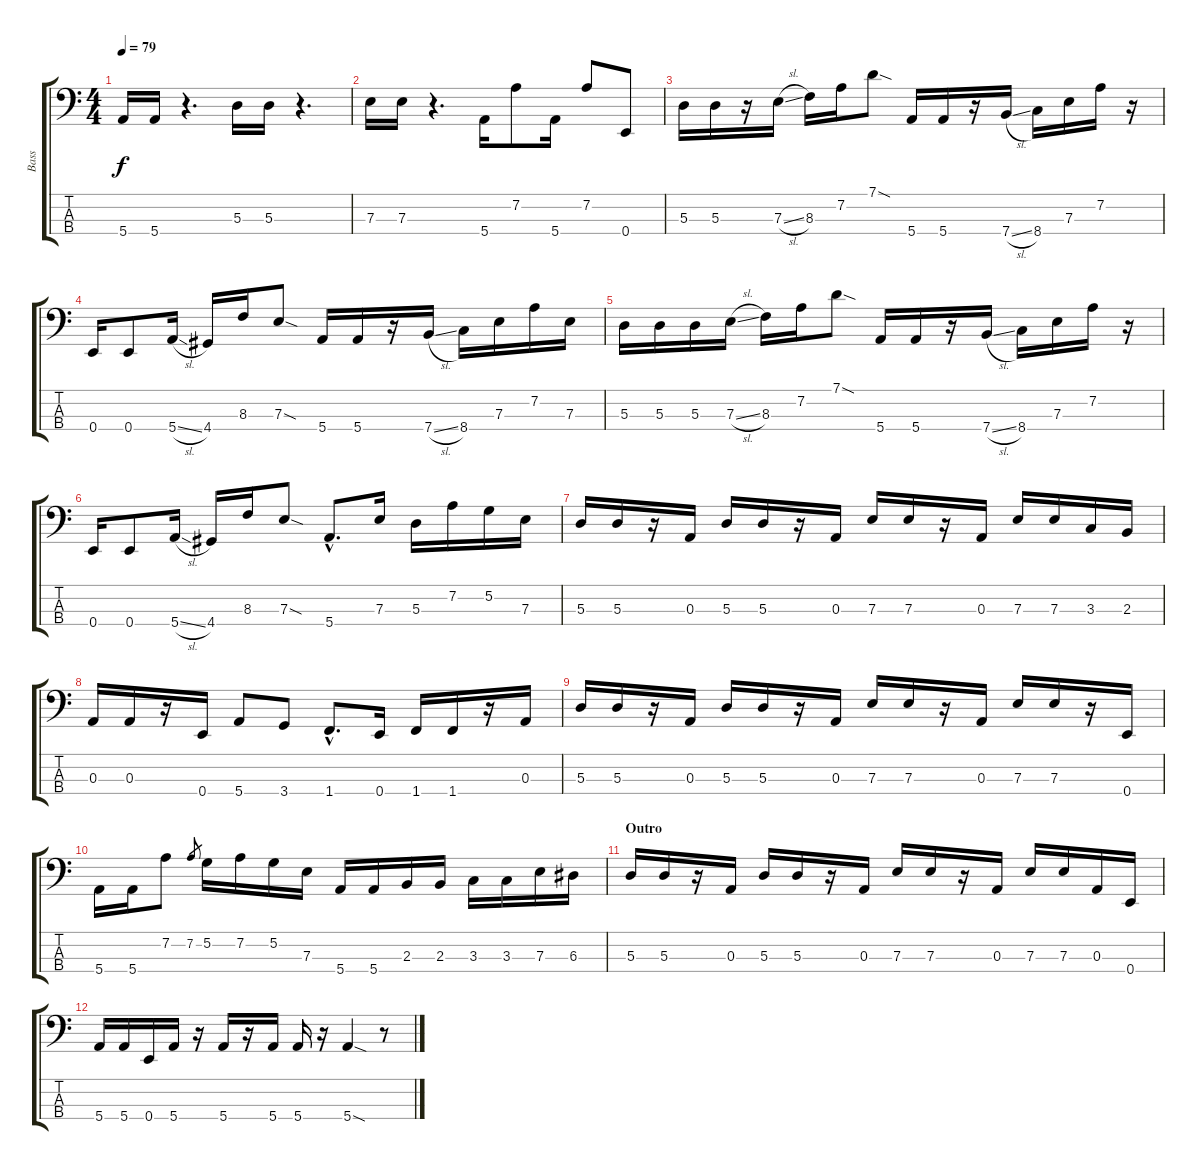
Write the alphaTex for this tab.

\track ("Bass" "Bass") {instrument electricbasspick}
\staff {score tabs}
\tuning (G2 D2 A1 E1) {hide}
\ts (4 4)
\tempo 79
\clef f4
\ks c
5.4.16{dy f} 5.4.16 r.4{d} 5.3.16 5.3.16 r.4{d} |
7.3.16 7.3.16 r.4{d} 5.4.16 7.2.8 5.4.16 7.2.8 0.4.8 |
\section ("" "")
5.3.16 5.3.16 r.16 7.3{sl}.16 8.3.16 7.2.16 7.1{sod}.8 5.4.16 5.4.16 r.16 7.4{sl}.16 8.4.16 7.3.16 7.2.16 r.16 |
0.4.16 0.4.8 5.4{sl}.16 4.4.16 8.3.16 7.3{sod}.8 5.4.16 5.4.16 r.16 7.4{sl}.16 8.4.16 7.3.16 7.2.16 7.3.16 |
5.3.16 5.3.16 5.3.16 7.3{sl}.16 8.3.16 7.2.16 7.1{sod}.8 5.4.16 5.4.16 r.16 7.4{sl}.16 8.4.16 7.3.16 7.2.16 r.16 |
0.4.16 0.4.8 5.4{sl}.16 4.4.16 8.3.16 7.3{sod}.8 5.4{hac}.8{d} 7.3.16 5.3.16 7.2.16 5.2.16 7.3.16 |
\section ("" "")
5.3.16 5.3.16 r.16 0.3.16 5.3.16 5.3.16 r.16 0.3.16 7.3.16 7.3.16 r.16 0.3.16 7.3.16 7.3.16 3.3.16 2.3.16 |
0.3.16 0.3.16 r.16 0.4.16 5.4.8 3.4.8 1.4{hac}.8{d} 0.4.16 1.4.16 1.4.16 r.16 0.3.16 |
5.3.16 5.3.16 r.16 0.3.16 5.3.16 5.3.16 r.16 0.3.16 7.3.16 7.3.16 r.16 0.3.16 7.3.16 7.3.16 r.16 0.4.16 |
5.4.16 5.4.16 7.2.8 7.2.8{gr} 5.2.16 7.2.16 5.2.16 7.3.16 5.4.16 5.4.16 2.3.16 2.3.16 3.3.16 3.3.16 7.3.16 6.3.16 |
\section ("" "Outro")
5.3.16 5.3.16 r.16 0.3.16 5.3.16 5.3.16 r.16 0.3.16 7.3.16 7.3.16 r.16 0.3.16 7.3.16 7.3.16 0.3.16 0.4.16 |
5.4.16 5.4.16 0.4.16 5.4.16 r.16 5.4.16 r.16 5.4.16 5.4.16 r.16 5.4{sod}.4 r.8
